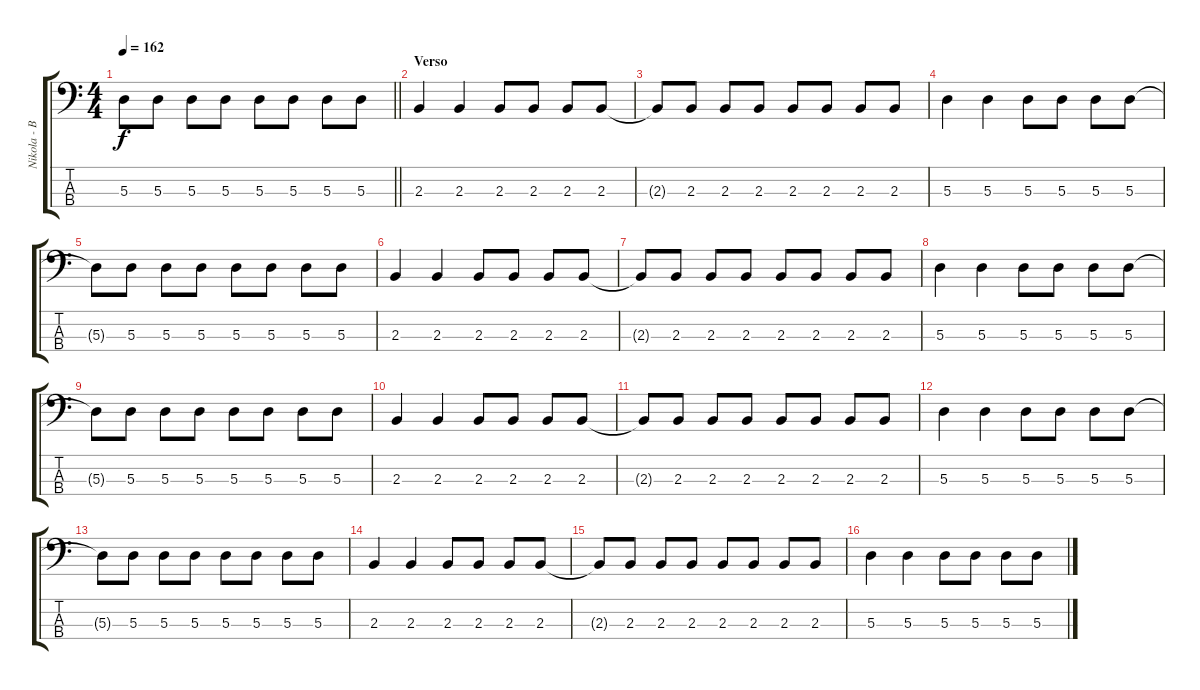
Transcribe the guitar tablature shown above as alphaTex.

\track ("Nikola - Bass" "Nikola - B") {instrument slapbass2}
\staff {score tabs}
\tuning (G2 D2 A1 E1) {hide}
\ts (4 4)
\tempo 162
\clef f4
\barLineRight lightlight
\ks c
5.3.8{dy f} 5.3.8 5.3.8 5.3.8 5.3.8 5.3.8 5.3.8 5.3.8 |
\section ("" "Verso")
2.3.4 2.3.4 2.3.8 2.3.8 2.3.8 2.3.8 |
2.3{t}.8 2.3.8 2.3.8 2.3.8 2.3.8 2.3.8 2.3.8 2.3.8 |
5.3.4 5.3.4 5.3.8 5.3.8 5.3.8 5.3.8 |
5.3{t}.8 5.3.8 5.3.8 5.3.8 5.3.8 5.3.8 5.3.8 5.3.8 |
2.3.4 2.3.4 2.3.8 2.3.8 2.3.8 2.3.8 |
2.3{t}.8 2.3.8 2.3.8 2.3.8 2.3.8 2.3.8 2.3.8 2.3.8 |
5.3.4 5.3.4 5.3.8 5.3.8 5.3.8 5.3.8 |
5.3{t}.8 5.3.8 5.3.8 5.3.8 5.3.8 5.3.8 5.3.8 5.3.8 |
2.3.4 2.3.4 2.3.8 2.3.8 2.3.8 2.3.8 |
2.3{t}.8 2.3.8 2.3.8 2.3.8 2.3.8 2.3.8 2.3.8 2.3.8 |
5.3.4 5.3.4 5.3.8 5.3.8 5.3.8 5.3.8 |
5.3{t}.8 5.3.8 5.3.8 5.3.8 5.3.8 5.3.8 5.3.8 5.3.8 |
2.3.4 2.3.4 2.3.8 2.3.8 2.3.8 2.3.8 |
2.3{t}.8 2.3.8 2.3.8 2.3.8 2.3.8 2.3.8 2.3.8 2.3.8 |
5.3.4 5.3.4 5.3.8 5.3.8 5.3.8 5.3.8
